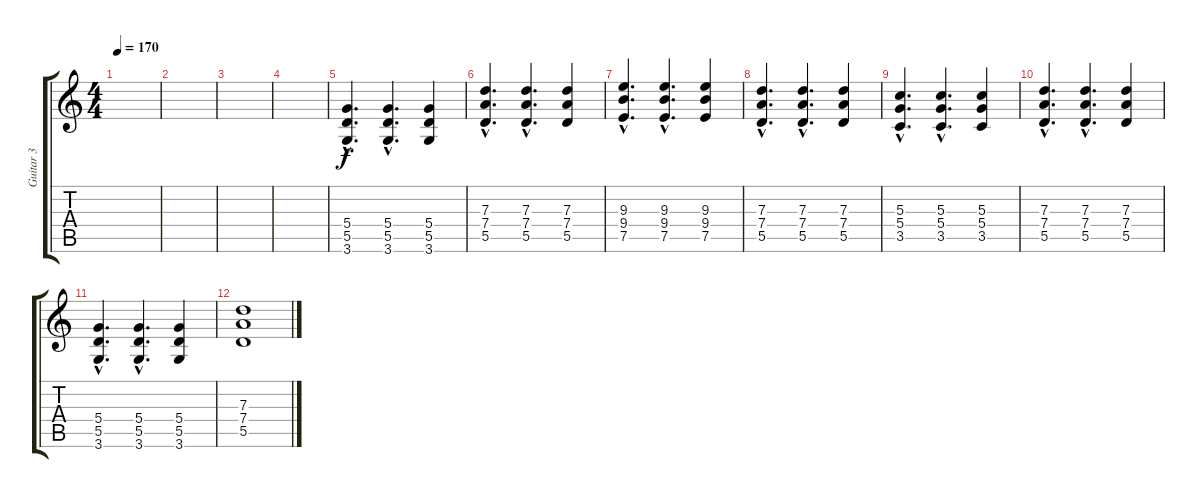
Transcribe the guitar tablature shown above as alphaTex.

\track ("Guitar 3" "Guitar 3") {instrument distortionguitar}
\staff {score tabs}
\tuning (E4 B3 G3 D3 A2 E2) {hide}
\ts (4 4)
\tempo 170
\clef g2
\ks c
|
|
|
|
(5.4{hac} 5.5{hac} 3.6{hac}).4{d} (5.4{hac} 5.5{hac} 3.6{hac}).4{d} (5.4 5.5 3.6).4 |
(7.3{hac} 7.4{hac} 5.5{hac}).4{d} (7.3{hac} 7.4{hac} 5.5{hac}).4{d} (7.3 7.4 5.5).4 |
(9.3{hac} 9.4{hac} 7.5{hac}).4{d} (9.3{hac} 9.4{hac} 7.5{hac}).4{d} (9.3 9.4 7.5).4 |
(7.3{hac} 7.4{hac} 5.5{hac}).4{d} (7.3{hac} 7.4{hac} 5.5{hac}).4{d} (7.3 7.4 5.5).4 |
(5.3{hac} 5.4{hac} 3.5{hac}).4{d} (5.3{hac} 5.4{hac} 3.5{hac}).4{d} (5.3 5.4 3.5).4 |
(7.3{hac} 7.4{hac} 5.5{hac}).4{d} (7.3{hac} 7.4{hac} 5.5{hac}).4{d} (7.3 7.4 5.5).4 |
(5.4{hac} 5.5{hac} 3.6{hac}).4{d} (5.4{hac} 5.5{hac} 3.6{hac}).4{d} (5.4 5.5 3.6).4 |
(7.3 7.4 5.5).1
